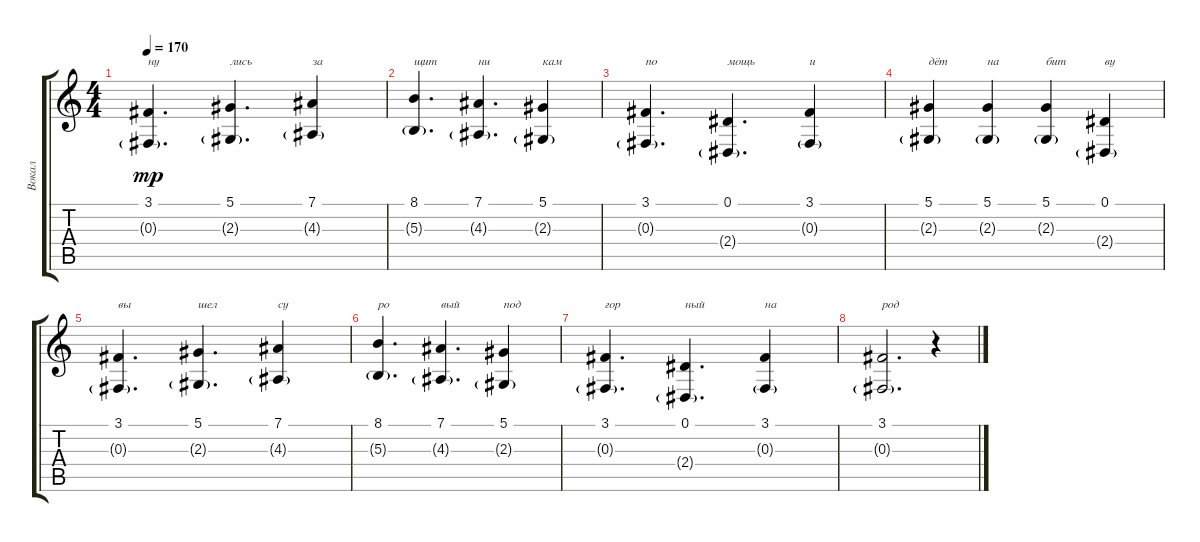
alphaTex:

\track ("Вокал" "Вокал") {instrument bassoon}
\staff {score tabs}
\tuning (Eb4 Bb3 Gb3 Db3 Ab2 Eb2) {hide}
\ts (4 4)
\tempo 170
\clef g2
\ks c
(3.1 0.3{g}).4{d txt "ну" dy mp} (5.1 2.3{g}).4{d txt "лись"} (7.1 4.3{g}).4{txt "за"} |
(8.1 5.3{g}).4{d txt "щит"} (7.1 4.3{g}).4{d txt "ни"} (5.1 2.3{g}).4{txt "кам"} |
(3.1 0.3{g}).4{d txt "по"} (0.1 2.4{g}).4{d txt "мощь"} (3.1 0.3{g}).4{txt "и"} |
(5.1 2.3{g}).4{txt "дёт"} (5.1 2.3{g}).4{txt "на"} (5.1 2.3{g}).4{txt "бит"} (0.1 2.4{g}).4{txt "ву"} |
(3.1 0.3{g}).4{d txt "вы"} (5.1 2.3{g}).4{d txt "шел"} (7.1 4.3{g}).4{txt "су"} |
(8.1 5.3{g}).4{d txt "ро"} (7.1 4.3{g}).4{d txt "вый"} (5.1 2.3{g}).4{txt "под"} |
(3.1 0.3{g}).4{d txt "гор"} (0.1 2.4{g}).4{d txt "ный"} (3.1 0.3{g}).4{txt "на"} |
(3.1 0.3{g}).2{d txt "род"} r.4
